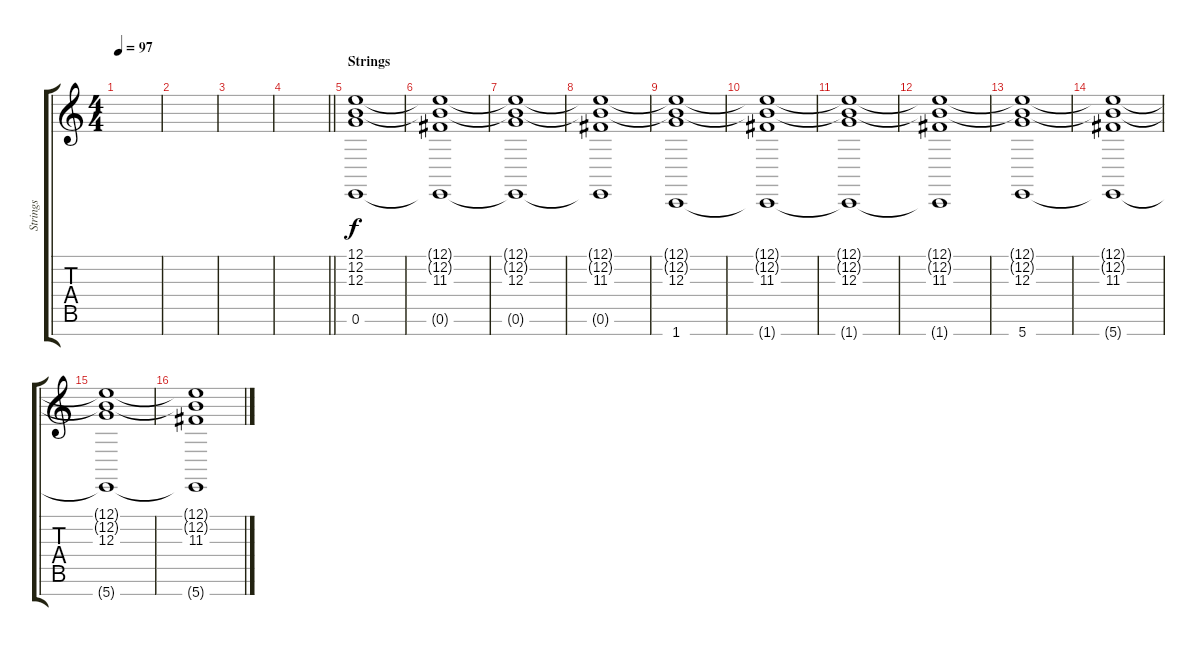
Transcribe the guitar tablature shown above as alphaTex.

\track ("Strings" "Strings") {instrument stringensemble2}
\staff {score tabs}
\tuning (E4 B3 G3 D3 A2 E2 B1) {hide}
\ts (4 4)
\tempo 97
\clef g2
\ks c
|
|
|
\barLineRight lightlight
|
\section ("" "Strings")
(12.1 12.2 12.3 0.6).1 |
(12.1{t} 12.2{t} 11.3 0.6{t}).1 |
(12.1{t} 12.2{t} 12.3 0.6{t}).1 |
(12.1{t} 12.2{t} 11.3 0.6{t}).1 |
(12.1{t} 12.2{t} 12.3 1.7).1 |
(12.1{t} 12.2{t} 11.3 1.7{t}).1 |
(12.1{t} 12.2{t} 12.3 1.7{t}).1 |
(12.1{t} 12.2{t} 11.3 1.7{t}).1 |
(12.1{t} 12.2{t} 12.3 5.7).1 |
(12.1{t} 12.2{t} 11.3 5.7{t}).1 |
(12.1{t} 12.2{t} 12.3 5.7{t}).1 |
(12.1{t} 12.2{t} 11.3 5.7{t}).1
